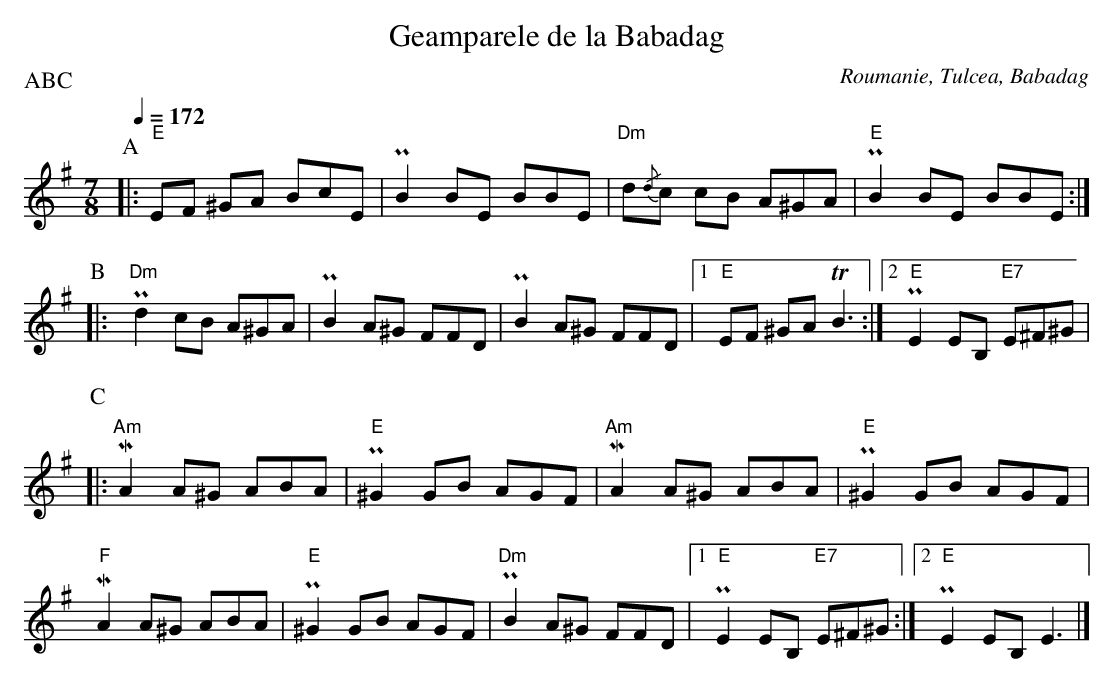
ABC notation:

X:1
T:Geamparele de la Babadag
O:Roumanie, Tulcea, Babadag
Q:1/4=172
P:ABC
M:7/8
L:1/8
K:Ephr ^g
P:A
|: "E"EF ^GA BcE | PB2 BE BBE | "Dm"d{/d}c cB A^GA | "E"PB2 BE BBE :|
P:B
|:y "Dm"Pd2 cB A^GA | PB2 A^G FFD | PB2 A^G FFD |1 "E"EF ^GA TB3 :|2 "E"PE2 EB, "E7"E^F^G |
P:C
|: "Am"MA2 A^G ABA | "E"P^G2 GB AGF | "Am"MA2 A^G ABA | "E"P^G2 GB AGF |
y"F"MA2 A^G ABA | "E"P^G2 GB AGF | "Dm"PB2 A^G FFD |1 "E"PE2 EB, "E7"E^F^G :|2 "E"PE2 EB, E3 |]
